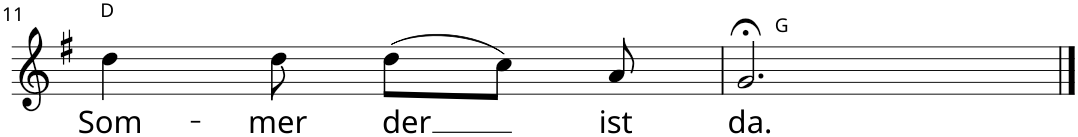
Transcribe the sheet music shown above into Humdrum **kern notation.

**kern	**text	**harte
*part1	*part1	*part1
*staff1	*staff1	*
*I"Piano	*	*
*I'Pno	*	*
!!LO:PB:g=z
*clefG2	*	*
*k[f#]	*	*
*G:	*	*
*M6/8	*	*
=11	=11	=11
!	!LO:LY:b	!
4dd\	Som-	D:maj
!	!LO:LY:b	!
8dd\	-mer	.
!	!LO:LY:b	!
(8dd\L	der	.
8cc\J)	.	.
!	!LO:LY:b	!
8a/	ist	.
=12	=12	=12
!	!LO:LY:b	!
2.g;</	da.	G:maj
==	==	==
*-	*-	*-
